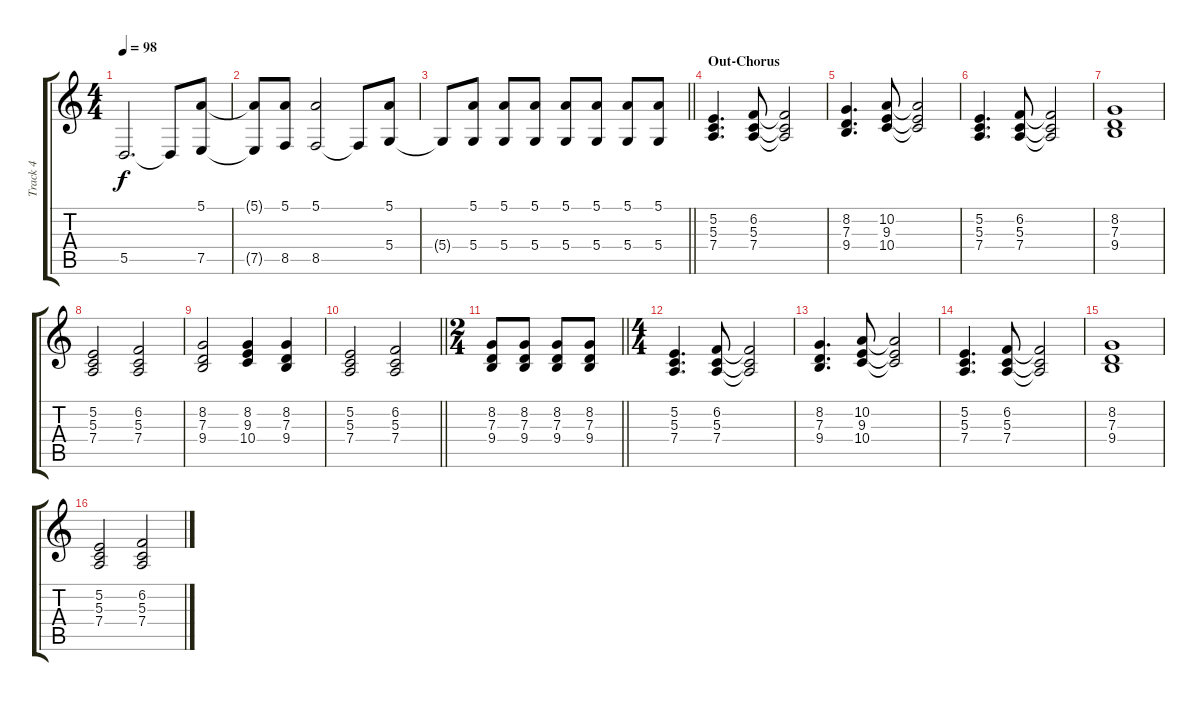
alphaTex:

\track ("Track 4" "Track 4") {instrument lead3calliope}
\staff {score tabs}
\tuning (E4 B3 G3 D3 A2 E2) {hide}
\ts (4 4)
\tempo 98
\clef g2
\ks c
5.5{t}.2{d dy f} 5.5{t}.8 (5.1 7.5).8 |
(5.1{t} 7.5{t}).8 (5.1 8.5).8 (5.1 8.5).2 8.5{t}.8 (5.1 5.4).8 |
\barLineRight lightlight
5.4{t}.8 (5.1 5.4).8 (5.1 5.4).8 (5.1 5.4).8 (5.1 5.4).8 (5.1 5.4).8 (5.1 5.4).8 (5.1 5.4).8 |
\section ("" "Out-Chorus")
(5.2 5.3 7.4).4{d} (6.2 5.3 7.4).8 (6.2{t} 5.3{t} 7.4{t}).2 |
(8.2 7.3 9.4).4{d} (10.2 9.3 10.4).8 (10.2{t} 9.3{t} 10.4{t}).2 |
(5.2 5.3 7.4).4{d} (6.2 5.3 7.4).8 (6.2{t} 5.3{t} 7.4{t}).2 |
(8.2 7.3 9.4).1 |
(5.2 5.3 7.4).2 (6.2 5.3 7.4).2 |
(8.2 7.3 9.4).2 (8.2 9.3 10.4).4 (8.2 7.3 9.4).4 |
\barLineRight lightlight
(5.2 5.3 7.4).2 (6.2 5.3 7.4).2 |
\ts (2 4)
\barLineRight lightlight
(8.2 7.3 9.4).8 (8.2 7.3 9.4).8 (8.2 7.3 9.4).8 (8.2 7.3 9.4).8 |
\ts (4 4)
(5.2 5.3 7.4).4{d} (6.2 5.3 7.4).8 (6.2{t} 5.3{t} 7.4{t}).2 |
(8.2 7.3 9.4).4{d} (10.2 9.3 10.4).8 (10.2{t} 9.3{t} 10.4{t}).2 |
(5.2 5.3 7.4).4{d} (6.2 5.3 7.4).8 (6.2{t} 5.3{t} 7.4{t}).2 |
(8.2 7.3 9.4).1 |
(5.2 5.3 7.4).2 (6.2 5.3 7.4).2
